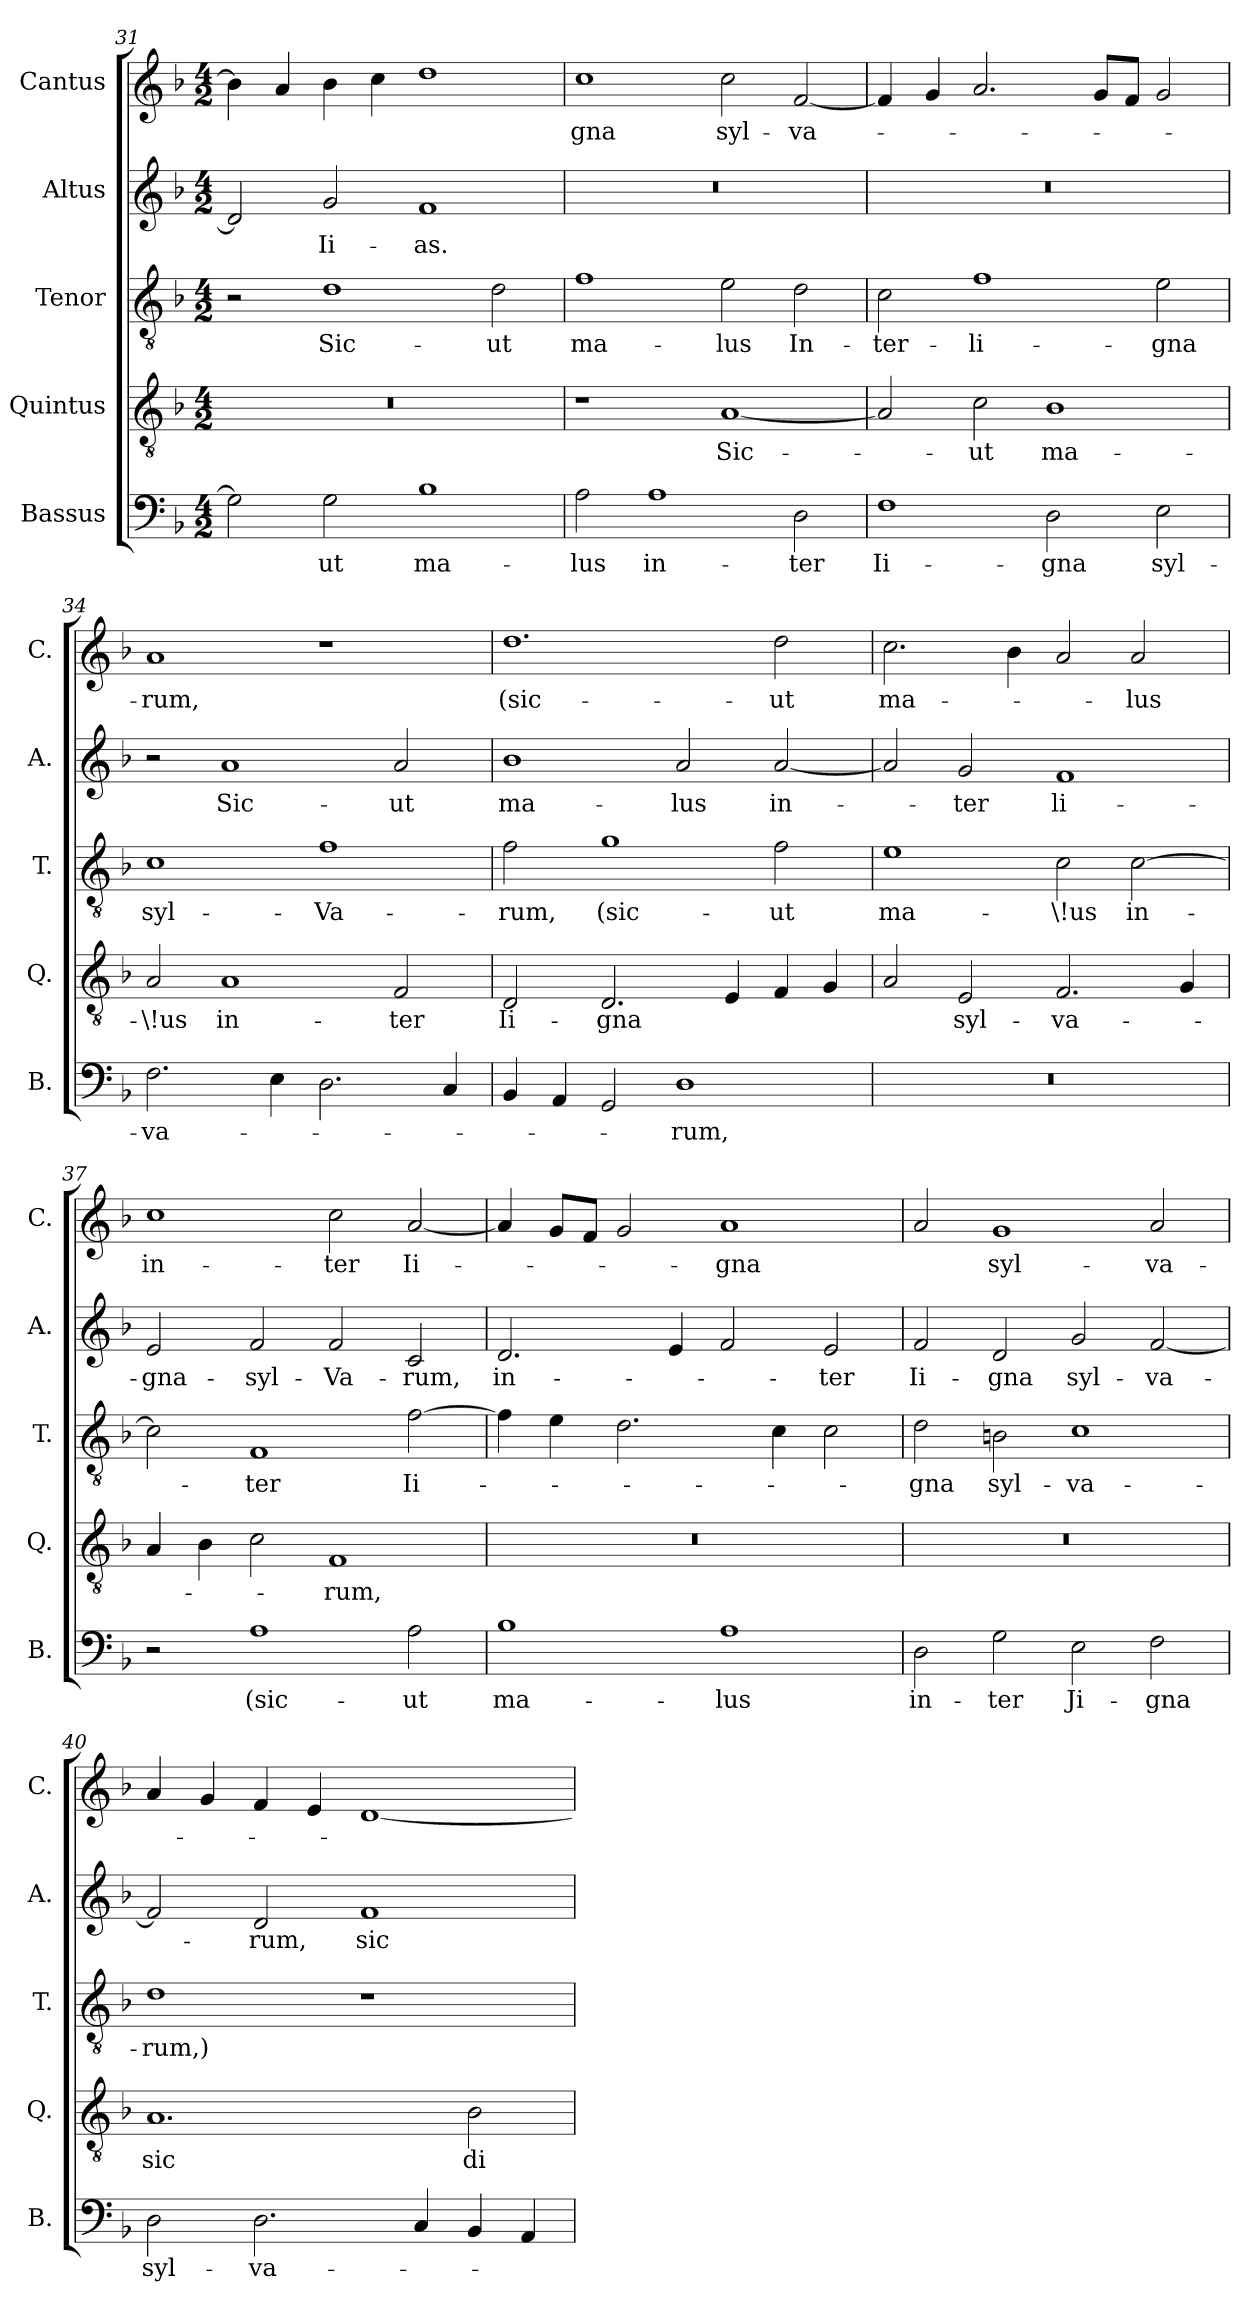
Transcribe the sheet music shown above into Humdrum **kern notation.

**kern	**text	**kern	**text	**kern	**text	**kern	**text	**kern	**text
*part5	*part5	*part4	*part4	*part3	*part3	*part2	*part2	*part1	*part1
*staff5	*staff5	*staff4	*staff4	*staff3	*staff3	*staff2	*staff2	*staff1	*staff1
*I"Bassus	*	*I"Quintus	*	*I"Tenor	*	*I"Altus	*	*I"Cantus	*
*I'B.	*	*I'Q.	*	*I'T.	*	*I'A.	*	*I'C.	*
*clefF4	*	*clefGv2	*	*clefGv2	*	*clefG2	*	*clefG2	*
*k[b-]	*	*k[b-]	*	*k[b-]	*	*k[b-]	*	*k[b-]	*
*F:	*	*F:	*	*F:	*	*F:	*	*F:	*
*M4/2	*	*M4/2	*	*M4/2	*	*M4/2	*	*M4/2	*
=31	=31	=31	=31	=31	=31	=31	=31	=31	=31
2G\]	.	0r	.	2r	.	2d/]	.	4b-\]	.
.	.	.	.	.	.	.	.	4a/	.
2G\	ut	.	.	1d	Sic-	2g/	Ii-	4b-\	.
.	.	.	.	.	.	.	.	4cc\	.
1B-	ma-	.	.	.	.	1f	as.	1dd	.
.	.	.	.	2d\	ut	.	.	.	.
=32	=32	=32	=32	=32	=32	=32	=32	=32	=32
2A\	lus	1r	.	1f	ma-	0r	.	1cc	gna
1A	in-	.	.	.	.	.	.	.	.
.	.	[1A	Sic-	2e\	lus	.	.	2cc\	syl-
2D\	ter	.	.	2d\	In­-	.	.	[2f/	va-
=33	=33	=33	=33	=33	=33	=33	=33	=33	=33
1F	Ii-	2A/]	.	2c\	ter-	0r	.	4f/]	.
.	.	.	.	.	.	.	.	4g/	.
.	.	2c\	ut	1f	li­-	.	.	2.a/	.
2D\	gna	1B-	ma-	.	.	.	.	.	.
.	.	.	.	.	.	.	.	8g/L	.
.	.	.	.	.	.	.	.	8f/J	.
2E\	syl­-	.	.	2e\	gna	.	.	2g/	.
=34	=34	=34	=34	=34	=34	=34	=34	=34	=34
2.F\	va­-	2A/	\!us	1c	syl-	2r	.	1a	rum,
.	.	1A	in­-	.	.	1a	Sic­-	.	.
4E\	.	.	.	.	.	.	.	.	.
2.D\	.	.	.	1f	Va­-	.	.	1r	.
.	.	2F/	ter	.	.	2a/	ut	.	.
4C/	.	.	.	.	.	.	.	.	.
=35	=35	=35	=35	=35	=35	=35	=35	=35	=35
4BB-/	.	2D/	Ii-	2f\	rum,	1b-	ma-	1.dd	(sic­-
4AA/	.	.	.	.	.	.	.	.	.
2GG/	.	2.D/	gna	1g	(sic­-	.	.	.	.
1D	rum,	.	.	.	.	2a/	lus	.	.
.	.	4E/	.	.	.	.	.	.	.
.	.	4F/	.	2f\	ut	[2a/	in­-	2dd\	ut
.	.	4G/	.	.	.	.	.	.	.
=36	=36	=36	=36	=36	=36	=36	=36	=36	=36
0r	.	2A/	.	1e	ma­-	2a/]	.	2.cc\	ma-
.	.	2E/	syl-	.	.	2g/	ter	.	.
.	.	.	.	.	.	.	.	4b-\	.
.	.	2.F/	va­-	2c\	\!us	1f	li­-	2a/	.
.	.	.	.	[2c\	in-	.	.	2a/	lus
.	.	4G/	.	.	.	.	.	.	.
=37	=37	=37	=37	=37	=37	=37	=37	=37	=37
2r	.	4A/	.	2c\]	.	2e/	gna-	1cc	in-
.	.	4B-\	.	.	.	.	.	.	.
1A	(sic-	2c\	.	1F	ter	2f/	syl-	.	.
.	.	1F	rum,	.	.	2f/	Va­-	2cc\	ter
2A\	ut	.	.	[2f\	Ii-	2c/	rum,	[2a/	Ii-
=38	=38	=38	=38	=38	=38	=38	=38	=38	=38
1B-	ma­-	0r	.	4f\]	.	2.d/	in-	4a/]	.
.	.	.	.	4e\	.	.	.	8g/L	.
.	.	.	.	.	.	.	.	8f/J	.
.	.	.	.	2.d\	.	.	.	2g/	.
.	.	.	.	.	.	4e/	.	.	.
1A	lus	.	.	.	.	2f/	.	1a	gna
.	.	.	.	4c\	.	.	.	.	.
.	.	.	.	2c\	.	2e/	ter	.	.
=39	=39	=39	=39	=39	=39	=39	=39	=39	=39
2D\	in-	0r	.	2d\	gna	2f/	Ii-	2a/	.
2G\	ter	.	.	2Bn\	syl­-	2d/	gna	1g	syl­-
2E\	Ji-	.	.	1c	va-	2g/	syl-	.	.
2F\	gna	.	.	.	.	[2f/	va­-	2a/	va-
=40	=40	=40	=40	=40	=40	=40	=40	=40	=40
2D\	syl-	1.A	sic	1d	rum,)	2f/]	.	4a/	.
.	.	.	.	.	.	.	.	4g/	.
2.D\	va-	.	.	.	.	2d/	rum,	4f/	.
.	.	.	.	.	.	.	.	4e/	.
.	.	.	.	1r	.	1f	sic	[1d	.
4C/	.	.	.	.	.	.	.	.	.
4BB-/	.	2B-\	di­-	.	.	.	.	.	.
4AA/	.	.	.	.	.	.	.	.	.
=	=	=	=	=	=	=	=	=	=
*-	*-	*-	*-	*-	*-	*-	*-	*-	*-
